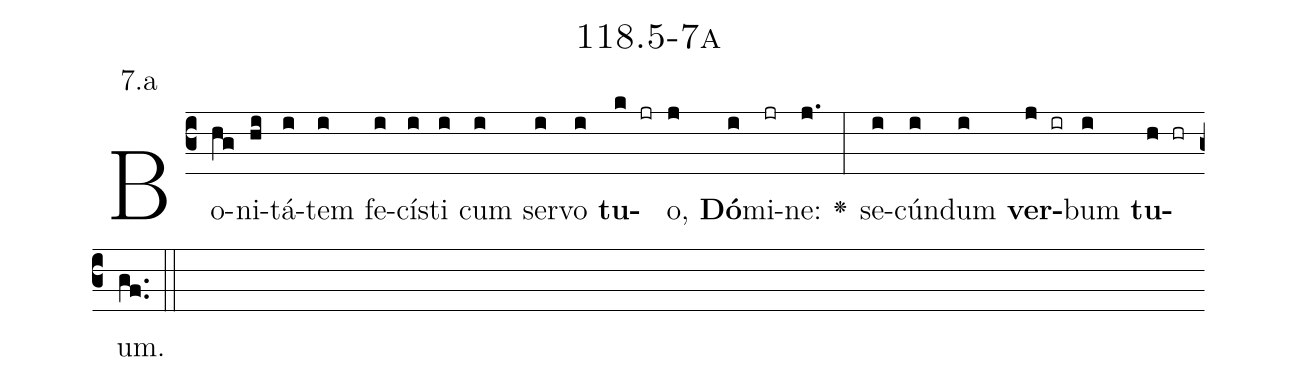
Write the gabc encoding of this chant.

name: 118.5-7a;
annotation: 7.a;
%%
(c3)Bo(hg)ni(hi)tá(i)tem(i) fe(i)cís(i)ti(i) cum(i) ser(i)vo(i) <b>tu</b>(k jr)o,(j) <b>Dó</b>(i)mi(jr)ne:(j.) <v>\greheightstar</v>(:) se(i)cún(i)dum(i) <b>ver</b>(j ir)bum(i) <b>tu</b>(h hr)um.(gf..) (::)


%E(i) u(i) o(j) u(i) a(h) e.(gf..) (::)
